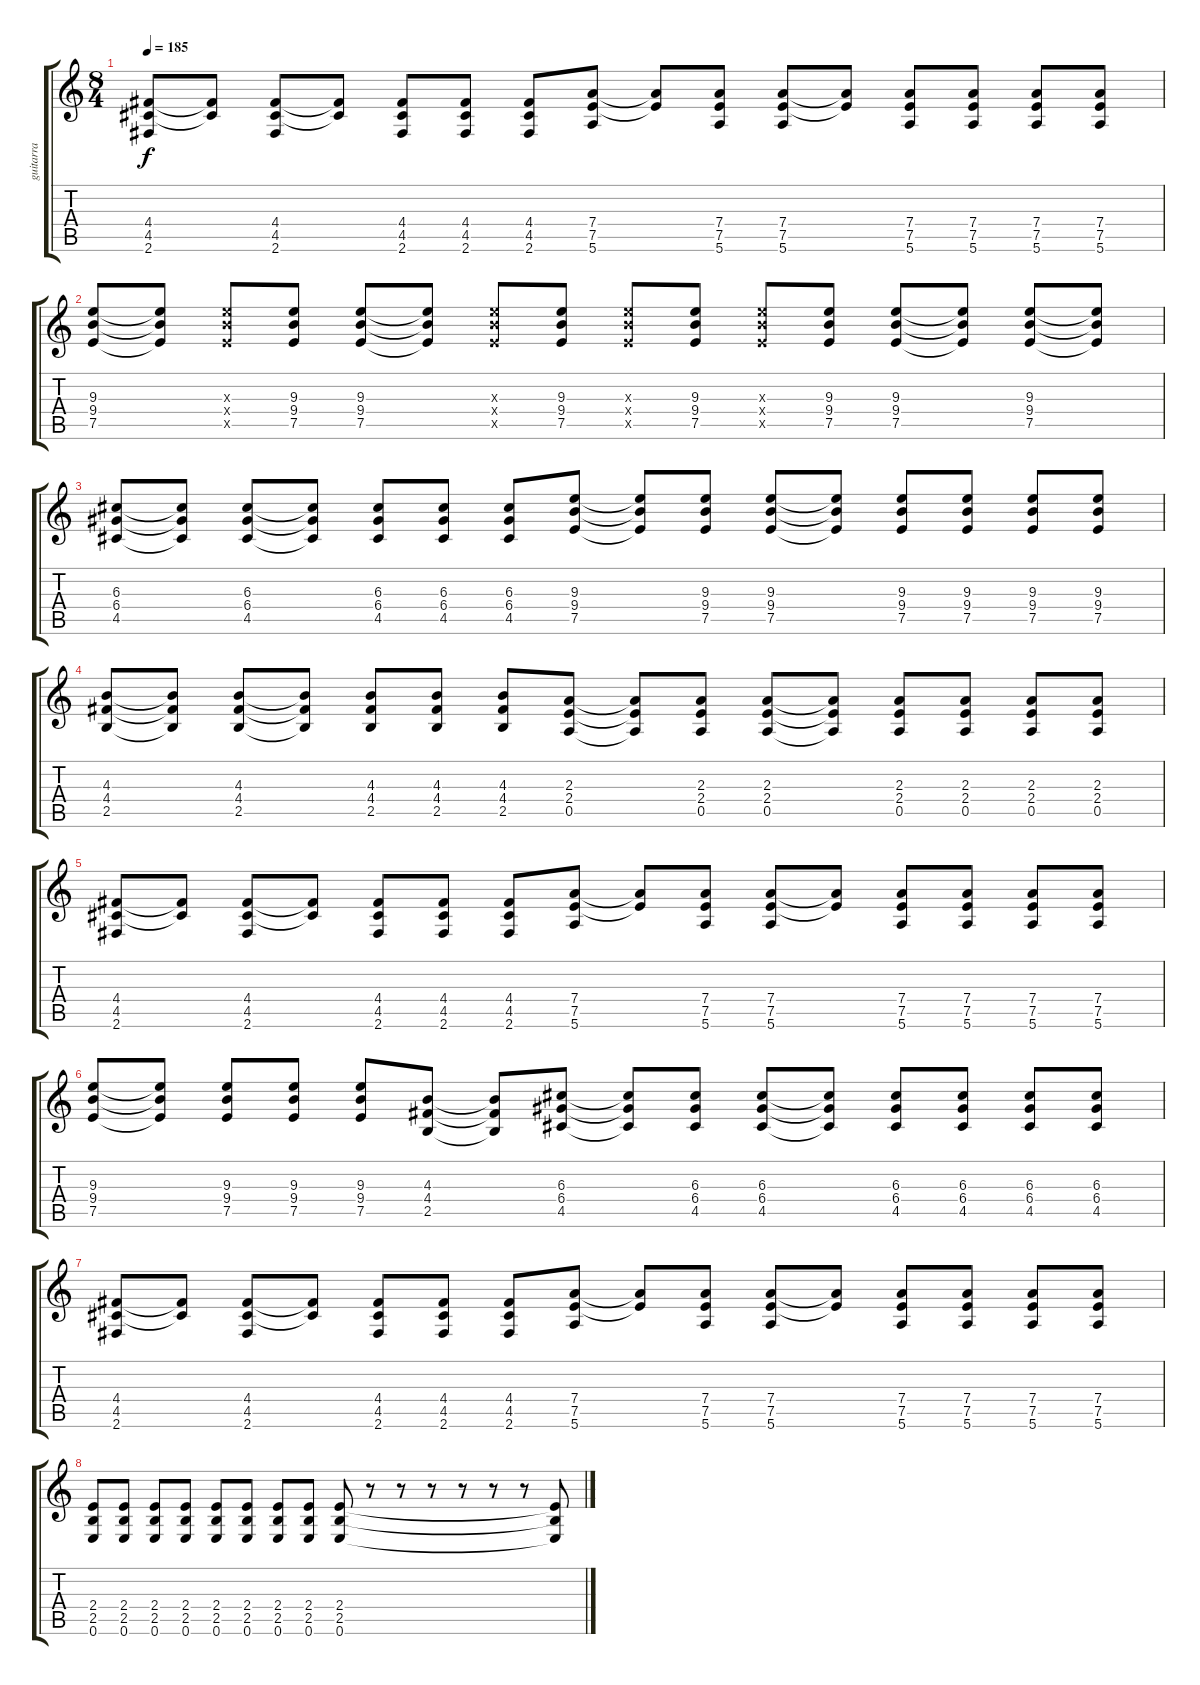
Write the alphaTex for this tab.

\track ("guitarra" "guitarra") {instrument overdrivenguitar}
\staff {score tabs}
\tuning (E4 B3 G3 D3 A2 E2) {hide}
\ts (8 4)
\tempo 185
\clef g2
\ks c
(4.4 4.5 2.6).8{dy f} (4.4{t} 4.5{t}).8 (4.4 4.5 2.6).8 (4.4{t} 4.5{t}).8 (4.4 4.5 2.6).8 (4.4 4.5 2.6).8 (4.4 4.5 2.6).8 (7.4 7.5 5.6).8 (7.4{t} 7.5{t}).8 (7.4 7.5 5.6).8 (7.4 7.5 5.6).8 (7.4{t} 7.5{t}).8 (7.4 7.5 5.6).8 (7.4 7.5 5.6).8 (7.4 7.5 5.6).8 (7.4 7.5 5.6).8 |
(9.3 9.4 7.5).8 (9.3{t} 9.4{t} 7.5{t}).8 (9.3{x} 9.4{x} 7.5{x}).8 (9.3 9.4 7.5).8 (9.3 9.4 7.5).8 (9.3{t} 9.4{t} 7.5{t}).8 (9.3{x} 9.4{x} 7.5{x}).8 (9.3 9.4 7.5).8 (9.3{x} 9.4{x} 7.5{x}).8 (9.3 9.4 7.5).8 (9.3{x} 9.4{x} 7.5{x}).8 (9.3 9.4 7.5).8 (9.3 9.4 7.5).8 (9.3{t} 9.4{t} 7.5{t}).8 (9.3 9.4 7.5).8 (9.3{t} 9.4{t} 7.5{t}).8 |
(6.3 6.4 4.5).8 (6.3{t} 6.4{t} 4.5{t}).8 (6.3 6.4 4.5).8 (6.3{t} 6.4{t} 4.5{t}).8 (6.3 6.4 4.5).8 (6.3 6.4 4.5).8 (6.3 6.4 4.5).8 (9.3 9.4 7.5).8 (9.3{t} 9.4{t} 7.5{t}).8 (9.3 9.4 7.5).8 (9.3 9.4 7.5).8 (9.3{t} 9.4{t} 7.5{t}).8 (9.3 9.4 7.5).8 (9.3 9.4 7.5).8 (9.3 9.4 7.5).8 (9.3 9.4 7.5).8 |
(4.3 4.4 2.5).8 (4.3{t} 4.4{t} 2.5{t}).8 (4.3 4.4 2.5).8 (4.3{t} 4.4{t} 2.5{t}).8 (4.3 4.4 2.5).8 (4.3 4.4 2.5).8 (4.3 4.4 2.5).8 (2.3 2.4 0.5).8 (2.3{t} 2.4{t} 0.5{t}).8 (2.3 2.4 0.5).8 (2.3 2.4 0.5).8 (2.3{t} 2.4{t} 0.5{t}).8 (2.3 2.4 0.5).8 (2.3 2.4 0.5).8 (2.3 2.4 0.5).8 (2.3 2.4 0.5).8 |
(4.4 4.5 2.6).8 (4.4{t} 4.5{t}).8 (4.4 4.5 2.6).8 (4.4{t} 4.5{t}).8 (4.4 4.5 2.6).8 (4.4 4.5 2.6).8 (4.4 4.5 2.6).8 (7.4 7.5 5.6).8 (7.4{t} 7.5{t}).8 (7.4 7.5 5.6).8 (7.4 7.5 5.6).8 (7.4{t} 7.5{t}).8 (7.4 7.5 5.6).8 (7.4 7.5 5.6).8 (7.4 7.5 5.6).8 (7.4 7.5 5.6).8 |
(9.3 9.4 7.5).8 (9.3{t} 9.4{t} 7.5{t}).8 (9.3 9.4 7.5).8 (9.3 9.4 7.5).8 (9.3 9.4 7.5).8 (4.3 4.4 2.5).8 (4.3{t} 4.4{t} 2.5{t}).8 (6.3 6.4 4.5).8 (6.3{t} 6.4{t} 4.5{t}).8 (6.3 6.4 4.5).8 (6.3 6.4 4.5).8 (6.3{t} 6.4{t} 4.5{t}).8 (6.3 6.4 4.5).8 (6.3 6.4 4.5).8 (6.3 6.4 4.5).8 (6.3 6.4 4.5).8 |
(4.4 4.5 2.6).8 (4.4{t} 4.5{t}).8 (4.4 4.5 2.6).8 (4.4{t} 4.5{t}).8 (4.4 4.5 2.6).8 (4.4 4.5 2.6).8 (4.4 4.5 2.6).8 (7.4 7.5 5.6).8 (7.4{t} 7.5{t}).8 (7.4 7.5 5.6).8 (7.4 7.5 5.6).8 (7.4{t} 7.5{t}).8 (7.4 7.5 5.6).8 (7.4 7.5 5.6).8 (7.4 7.5 5.6).8 (7.4 7.5 5.6).8 |
(2.4 2.5 0.6).8 (2.4 2.5 0.6).8 (2.4 2.5 0.6).8 (2.4 2.5 0.6).8 (2.4 2.5 0.6).8 (2.4 2.5 0.6).8 (2.4 2.5 0.6).8 (2.4 2.5 0.6).8 (2.4 2.5 0.6).8 r.8 r.8 r.8 r.8 r.8 r.8 (2.4{t} 2.5{t} 0.6{t}).8
